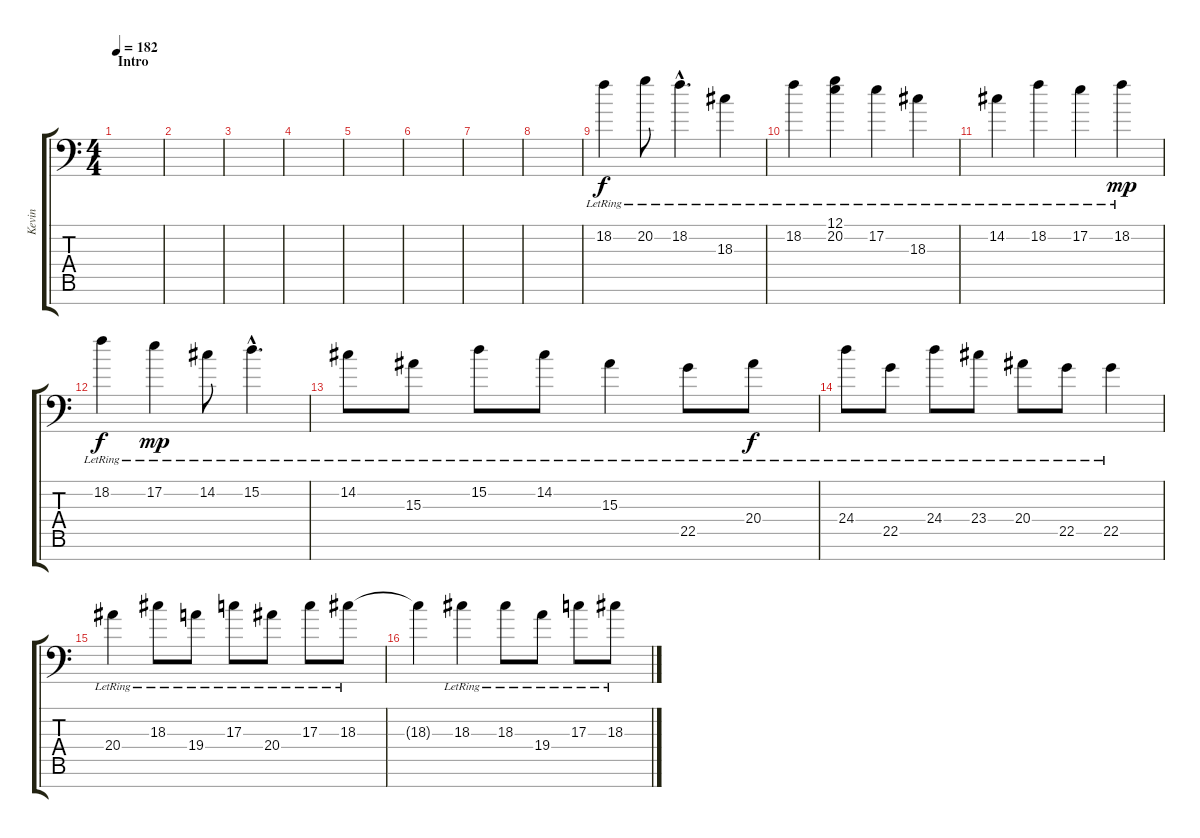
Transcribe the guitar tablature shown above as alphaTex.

\track ("Kevin" "Kevin") {instrument electricgrandpiano}
\staff {score tabs}
\tuning (E4 B3 G3 D3 A2 E2 B0) {hide}
\ts (4 4)
\section ("" "Intro")
\tempo 182
\clef f4
\ks c
|
|
|
|
|
|
|
|
18.2{lr}.4 20.2{lr}.8 18.2{hac lr}.4{d} 18.3{lr}.4 |
18.2{lr}.4 (12.1{lr} 20.2{lr}).4 17.2{lr}.4 18.3{lr}.4 |
14.2{lr}.4 18.2{lr}.4 17.2{lr}.4 18.2{lr}.4{dy mp} |
18.2{lr}.4{dy f} 17.2{lr}.4{dy mp} 14.2{lr}.8 15.2{hac lr}.4{d} |
14.2{lr}.8 15.3{lr}.8 15.2{lr}.8 14.2{lr}.8 15.3{lr}.4 22.5{lr}.8 20.4{lr}.8{dy f} |
24.4{lr}.8 22.5{lr}.8 24.4{lr}.8 23.4{lr}.8 20.4{lr}.8 22.5{lr}.8 22.5{lr}.4 |
20.4{lr}.4 18.3{lr}.8 19.4{lr}.8 17.3{lr}.8 20.4{lr}.8 17.3{lr}.8 18.3{lr}.8 |
18.3{t}.4 18.3{lr}.4 18.3{lr}.8 19.4{lr}.8 17.3{lr}.8 18.3{lr}.8
